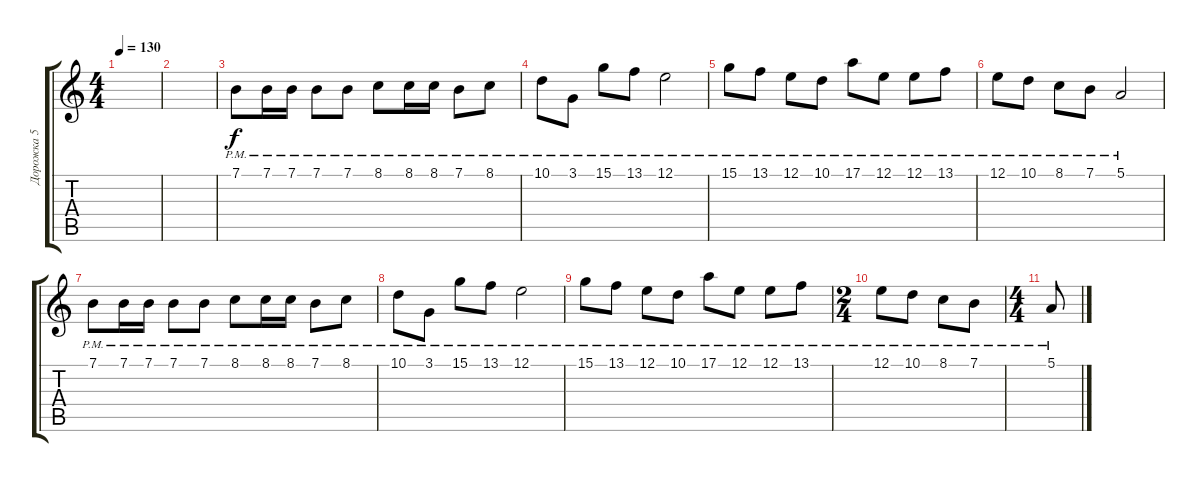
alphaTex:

\track ("Дорожка 5" "Дорожка 5") {instrument brasssection}
\staff {score tabs}
\tuning (E4 B3 G3 D3 A2 E2) {hide}
\ts (4 4)
\tempo 130
\clef g2
\ks c
|
|
7.1{pm}.8 7.1{pm}.16 7.1{pm}.16 7.1{pm}.8 7.1{pm}.8 8.1{pm}.8 8.1{pm}.16 8.1{pm}.16 7.1{pm}.8 8.1{pm}.8 |
10.1{pm}.8 3.1{pm}.8 15.1{pm}.8 13.1{pm}.8 12.1{pm}.2 |
15.1{pm}.8 13.1{pm}.8 12.1{pm}.8 10.1{pm}.8 17.1{pm}.8 12.1{pm}.8 12.1{pm}.8 13.1{pm}.8 |
12.1{pm}.8 10.1{pm}.8 8.1{pm}.8 7.1{pm}.8 5.1{pm}.2 |
7.1{pm}.8 7.1{pm}.16 7.1{pm}.16 7.1{pm}.8 7.1{pm}.8 8.1{pm}.8 8.1{pm}.16 8.1{pm}.16 7.1{pm}.8 8.1{pm}.8 |
10.1{pm}.8 3.1{pm}.8 15.1{pm}.8 13.1{pm}.8 12.1{pm}.2 |
15.1{pm}.8 13.1{pm}.8 12.1{pm}.8 10.1{pm}.8 17.1{pm}.8 12.1{pm}.8 12.1{pm}.8 13.1{pm}.8 |
\ts (2 4)
12.1{pm}.8 10.1{pm}.8 8.1{pm}.8 7.1{pm}.8 |
\ts (4 4)
5.1{pm}.8
